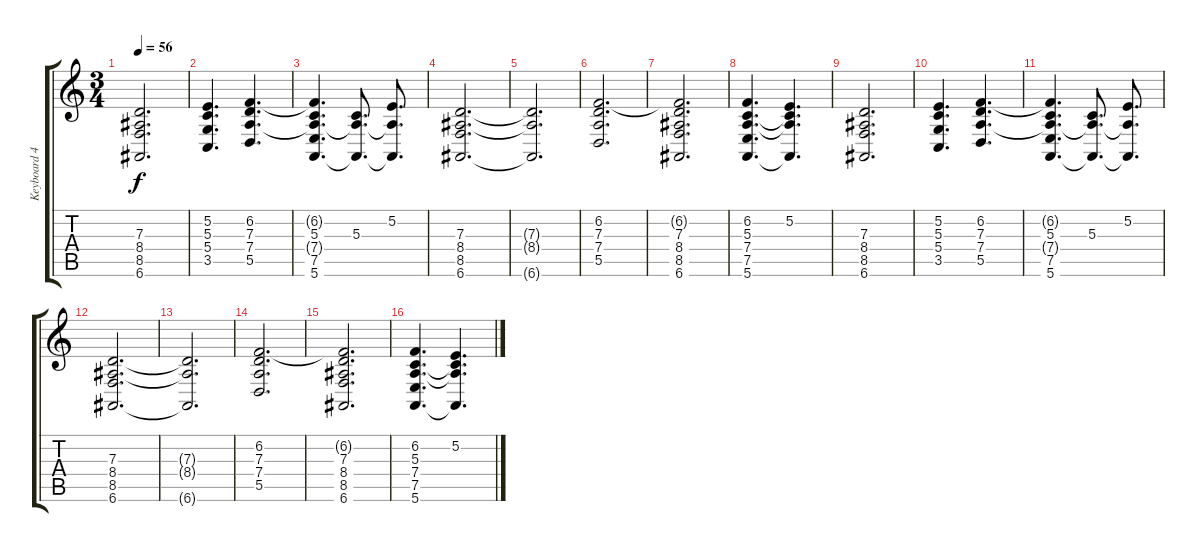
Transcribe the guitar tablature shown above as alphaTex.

\track ("Keyboard 4" "Keyboard 4") {instrument pad2warm}
\staff {score tabs}
\tuning (E4 B3 G3 D3 A2 E2) {hide}
\ts (3 4)
\tempo 56
\clef g2
\ks c
(7.3 8.4 8.5 6.6).2{d dy f} |
(5.2 5.3 5.4 3.5).4{d} (6.2 7.3 7.4 5.5).4{d} |
(6.2{t} 5.3 7.4{t} 7.5 5.6).4{d} (5.3 7.4{t} 5.6{t}).8{d} (5.2 7.4{t} 5.6{t}).8{d} |
(7.3 8.4 8.5 6.6).2{d} |
(7.3{t} 8.4{t} 6.6{t}).2{d} |
(6.2 7.3 7.4 5.5).2{d} |
(6.2{t} 7.3 8.4 8.5 6.6).2{d} |
(6.2 5.3 7.4 7.5 5.6).4{d} (5.2 5.3{t} 7.4{t} 5.6{t}).4{d} |
(7.3 8.4 8.5 6.6).2{d} |
(5.2 5.3 5.4 3.5).4{d} (6.2 7.3 7.4 5.5).4{d} |
(6.2{t} 5.3 7.4{t} 7.5 5.6).4{d volume 12} (5.3 7.4{t} 5.6{t}).8{d} (5.2 7.4{t} 5.6{t}).8{d} |
(7.3 8.4 8.5 6.6).2{d} |
(7.3{t} 8.4{t} 6.6{t}).2{d} |
(6.2 7.3 7.4 5.5).2{d} |
(6.2{t} 7.3 8.4 8.5 6.6).2{d} |
(6.2 5.3 7.4 7.5 5.6).4{d} (5.2 5.3{t} 7.4{t} 5.6{t}).4{d}
